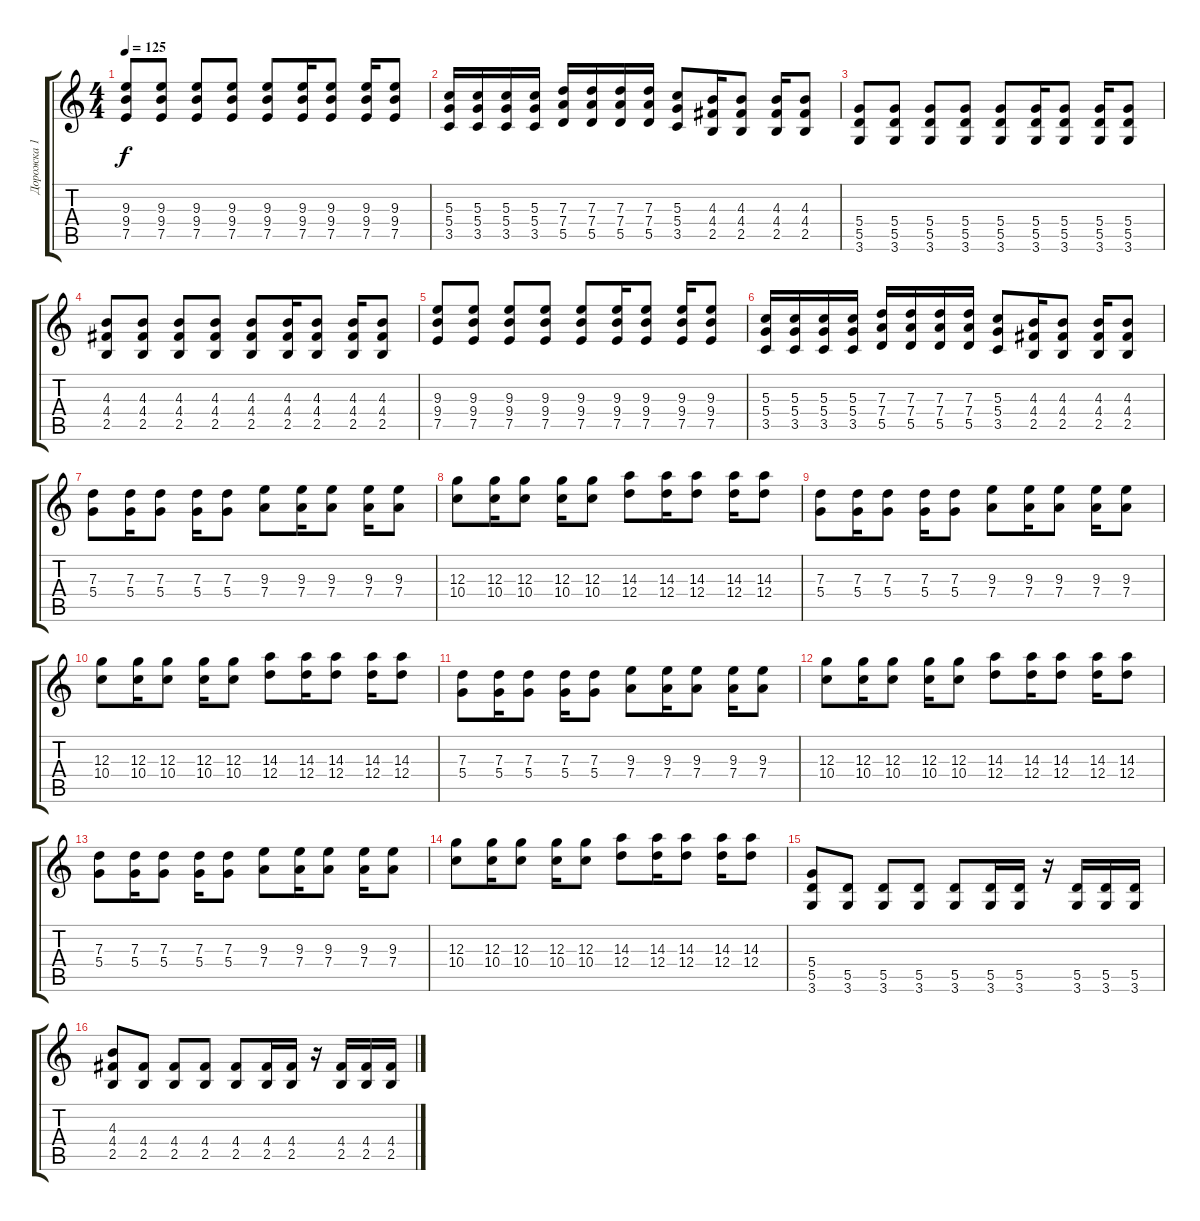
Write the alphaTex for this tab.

\track ("Дорожка 1" "Дорожка 1") {instrument overdrivenguitar}
\staff {score tabs}
\tuning (E4 B3 G3 D3 A2 E2) {hide}
\ts (4 4)
\tempo 125
\clef g2
\ks c
(9.3 9.4 7.5).8{dy f} (9.3 9.4 7.5).8 (9.3 9.4 7.5).8 (9.3 9.4 7.5).8 (9.3 9.4 7.5).8 (9.3 9.4 7.5).16 (9.3 9.4 7.5).8 (9.3 9.4 7.5).16 (9.3 9.4 7.5).8 |
(5.3 5.4 3.5).16 (5.3 5.4 3.5).16 (5.3 5.4 3.5).16 (5.3 5.4 3.5).16 (7.3 7.4 5.5).16 (7.3 7.4 5.5).16 (7.3 7.4 5.5).16 (7.3 7.4 5.5).16 (5.3 5.4 3.5).8 (4.3 4.4 2.5).16 (4.3 4.4 2.5).8 (4.3 4.4 2.5).16 (4.3 4.4 2.5).8 |
(5.4 5.5 3.6).8 (5.4 5.5 3.6).8 (5.4 5.5 3.6).8 (5.4 5.5 3.6).8 (5.4 5.5 3.6).8 (5.4 5.5 3.6).16 (5.4 5.5 3.6).8 (5.4 5.5 3.6).16 (5.4 5.5 3.6).8 |
(4.3 4.4 2.5).8 (4.3 4.4 2.5).8 (4.3 4.4 2.5).8 (4.3 4.4 2.5).8 (4.3 4.4 2.5).8 (4.3 4.4 2.5).16 (4.3 4.4 2.5).8 (4.3 4.4 2.5).16 (4.3 4.4 2.5).8 |
(9.3 9.4 7.5).8 (9.3 9.4 7.5).8 (9.3 9.4 7.5).8 (9.3 9.4 7.5).8 (9.3 9.4 7.5).8 (9.3 9.4 7.5).16 (9.3 9.4 7.5).8 (9.3 9.4 7.5).16 (9.3 9.4 7.5).8 |
(5.3 5.4 3.5).16 (5.3 5.4 3.5).16 (5.3 5.4 3.5).16 (5.3 5.4 3.5).16 (7.3 7.4 5.5).16 (7.3 7.4 5.5).16 (7.3 7.4 5.5).16 (7.3 7.4 5.5).16 (5.3 5.4 3.5).8 (4.3 4.4 2.5).16 (4.3 4.4 2.5).8 (4.3 4.4 2.5).16 (4.3 4.4 2.5).8 |
(7.3 5.4).8 (7.3 5.4).16 (7.3 5.4).8 (7.3 5.4).16 (7.3 5.4).8 (9.3 7.4).8 (9.3 7.4).16 (9.3 7.4).8 (9.3 7.4).16 (9.3 7.4).8 |
(12.3 10.4).8 (12.3 10.4).16 (12.3 10.4).8 (12.3 10.4).16 (12.3 10.4).8 (14.3 12.4).8 (14.3 12.4).16 (14.3 12.4).8 (14.3 12.4).16 (14.3 12.4).8 |
(7.3 5.4).8 (7.3 5.4).16 (7.3 5.4).8 (7.3 5.4).16 (7.3 5.4).8 (9.3 7.4).8 (9.3 7.4).16 (9.3 7.4).8 (9.3 7.4).16 (9.3 7.4).8 |
(12.3 10.4).8 (12.3 10.4).16 (12.3 10.4).8 (12.3 10.4).16 (12.3 10.4).8 (14.3 12.4).8 (14.3 12.4).16 (14.3 12.4).8 (14.3 12.4).16 (14.3 12.4).8 |
(7.3 5.4).8 (7.3 5.4).16 (7.3 5.4).8 (7.3 5.4).16 (7.3 5.4).8 (9.3 7.4).8 (9.3 7.4).16 (9.3 7.4).8 (9.3 7.4).16 (9.3 7.4).8 |
(12.3 10.4).8 (12.3 10.4).16 (12.3 10.4).8 (12.3 10.4).16 (12.3 10.4).8 (14.3 12.4).8 (14.3 12.4).16 (14.3 12.4).8 (14.3 12.4).16 (14.3 12.4).8 |
(7.3 5.4).8 (7.3 5.4).16 (7.3 5.4).8 (7.3 5.4).16 (7.3 5.4).8 (9.3 7.4).8 (9.3 7.4).16 (9.3 7.4).8 (9.3 7.4).16 (9.3 7.4).8 |
(12.3 10.4).8 (12.3 10.4).16 (12.3 10.4).8 (12.3 10.4).16 (12.3 10.4).8 (14.3 12.4).8 (14.3 12.4).16 (14.3 12.4).8 (14.3 12.4).16 (14.3 12.4).8 |
(5.4 5.5 3.6).8 (5.5 3.6).8 (5.5 3.6).8 (5.5 3.6).8 (5.5 3.6).8 (5.5 3.6).16 (5.5 3.6).16 r.16 (5.5 3.6).16 (5.5 3.6).16 (5.5 3.6).16 |
(4.3 4.4 2.5).8 (4.4 2.5).8 (4.4 2.5).8 (4.4 2.5).8 (4.4 2.5).8 (4.4 2.5).16 (4.4 2.5).16 r.16 (4.4 2.5).16 (4.4 2.5).16 (4.4 2.5).16
